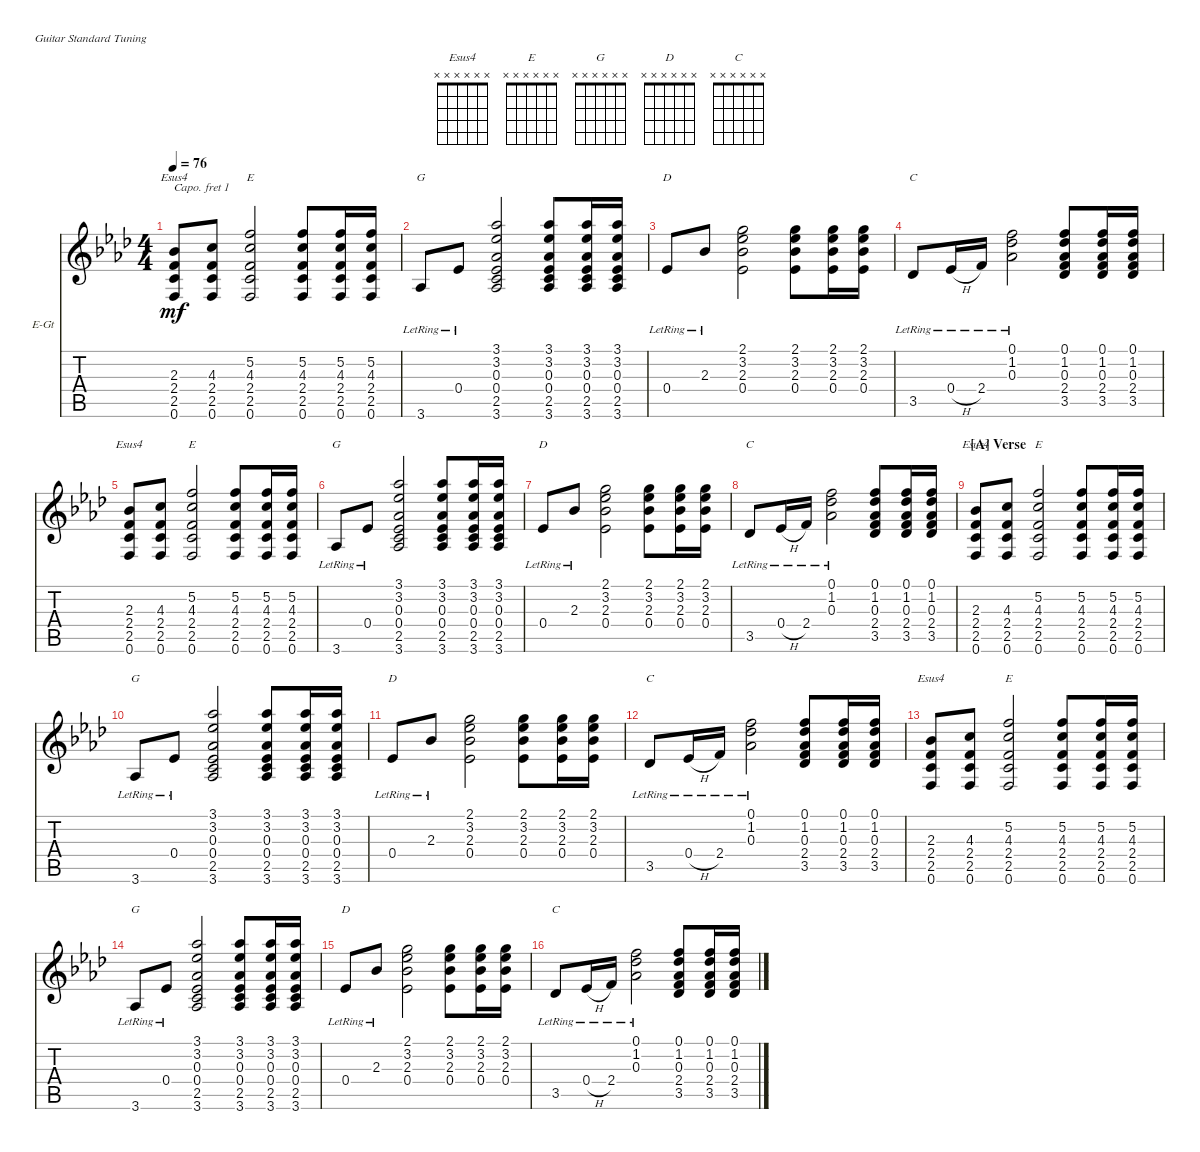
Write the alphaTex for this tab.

\defaultSystemsLayout 4
\bracketExtendMode nobrackets
\firstSystemTrackNameOrientation horizontal
\otherSystemsTrackNameOrientation horizontal
\track ("Acoustic guitar" "E-Gt") {instrument electricguitarjazz}
\staff {score tabs}
\capo 1
\tuning (E4 B3 G3 D3 A2 E2)
\chord ("Esus4" x x x x x x)
\chord ("E" x x x x x x)
\chord ("G" x x x x x x)
\chord ("D" x x x x x x)
\chord ("C" x x x x x x)
\ts (4 4)
\tempo 76
\clef g2
\scale
1.32692
\ks ab
(0.6 2.5 2.4 2.3).8{ch "Esus4" dy mf instrument electricguitarjazz} (4.3 2.4 2.5 0.6).8 (0.6 2.5 2.4 4.3 5.2).2{ch "E"} (0.6 2.5 2.4 4.3 5.2).8 (0.6 2.5 2.4 4.3 5.2).16 (0.6 2.5 2.4 4.3 5.2).16 |
3.6{lr}.8{ch "G"} 0.4{lr}.8 (3.6 0.4 0.3 3.2 3.1 2.5).2 (3.6 2.5 0.4 0.3 3.2 3.1).8 (3.6 2.5 0.4 0.3 3.2 3.1).16 (3.6 2.5 0.4 0.3 3.2 3.1).16 |
\scale
0.858974 0.4{lr}.8{ch "D"} 2.3{lr}.8 (0.4 2.3 3.2 2.1).2 (0.4 2.3 3.2 2.1).8 (0.4 2.3 3.2 2.1).16 (0.4 2.3 3.2 2.1).16 |
\scale
0.816456 3.5{lr}.8{ch "C"} 0.4{h lr}.16 2.4{lr}.16 (0.3{lr} 1.2{lr} 0.1{lr}).2 (3.5 2.4 0.3 1.2 0.1).8 (3.5 2.4 0.3 1.2 0.1).16 (3.5 2.4 0.3 1.2 0.1).16 |
(0.6 2.5 2.4 2.3).8{ch "Esus4"} (4.3 2.4 2.5 0.6).8 (0.6 2.5 2.4 4.3 5.2).2{ch "E"} (0.6 2.5 2.4 4.3 5.2).8 (0.6 2.5 2.4 4.3 5.2).16 (0.6 2.5 2.4 4.3 5.2).16 |
3.6{lr}.8{ch "G"} 0.4{lr}.8 (3.6 0.4 0.3 3.2 3.1 2.5).2 (3.6 2.5 0.4 0.3 3.2 3.1).8 (3.6 2.5 0.4 0.3 3.2 3.1).16 (3.6 2.5 0.4 0.3 3.2 3.1).16 |
0.4{lr}.8{ch "D"} 2.3{lr}.8 (0.4 2.3 3.2 2.1).2 (0.4 2.3 3.2 2.1).8 (0.4 2.3 3.2 2.1).16 (0.4 2.3 3.2 2.1).16 |
3.5{lr}.8{ch "C"} 0.4{h lr}.16 2.4{lr}.16 (0.3{lr} 1.2{lr} 0.1{lr}).2 (3.5 2.4 0.3 1.2 0.1).8 (3.5 2.4 0.3 1.2 0.1).16 (3.5 2.4 0.3 1.2 0.1).16 |
\section ("A" "Verse")
(0.6 2.5 2.4 2.3).8{ch "Esus4"} (4.3 2.4 2.5 0.6).8 (0.6 2.5 2.4 4.3 5.2).2{ch "E"} (0.6 2.5 2.4 4.3 5.2).8 (0.6 2.5 2.4 4.3 5.2).16 (0.6 2.5 2.4 4.3 5.2).16 |
3.6{lr}.8{ch "G"} 0.4{lr}.8 (3.6 0.4 0.3 3.2 3.1 2.5).2 (3.6 2.5 0.4 0.3 3.2 3.1).8 (3.6 2.5 0.4 0.3 3.2 3.1).16 (3.6 2.5 0.4 0.3 3.2 3.1).16 |
0.4{lr}.8{ch "D"} 2.3{lr}.8 (0.4 2.3 3.2 2.1).2 (0.4 2.3 3.2 2.1).8 (0.4 2.3 3.2 2.1).16 (0.4 2.3 3.2 2.1).16 |
3.5{lr}.8{ch "C"} 0.4{h lr}.16 2.4{lr}.16 (0.3{lr} 1.2{lr} 0.1{lr}).2 (3.5 2.4 0.3 1.2 0.1).8 (3.5 2.4 0.3 1.2 0.1).16 (3.5 2.4 0.3 1.2 0.1).16 |
(0.6 2.5 2.4 2.3).8{ch "Esus4"} (4.3 2.4 2.5 0.6).8 (0.6 2.5 2.4 4.3 5.2).2{ch "E"} (0.6 2.5 2.4 4.3 5.2).8 (0.6 2.5 2.4 4.3 5.2).16 (0.6 2.5 2.4 4.3 5.2).16 |
3.6{lr}.8{ch "G"} 0.4{lr}.8 (3.6 0.4 0.3 3.2 3.1 2.5).2 (3.6 2.5 0.4 0.3 3.2 3.1).8 (3.6 2.5 0.4 0.3 3.2 3.1).16 (3.6 2.5 0.4 0.3 3.2 3.1).16 |
0.4{lr}.8{ch "D"} 2.3{lr}.8 (0.4 2.3 3.2 2.1).2 (0.4 2.3 3.2 2.1).8 (0.4 2.3 3.2 2.1).16 (0.4 2.3 3.2 2.1).16 |
3.5{lr}.8{ch "C"} 0.4{h lr}.16 2.4{lr}.16 (0.3{lr} 1.2{lr} 0.1{lr}).2 (3.5 2.4 0.3 1.2 0.1).8 (3.5 2.4 0.3 1.2 0.1).16 (3.5 2.4 0.3 1.2 0.1).16
